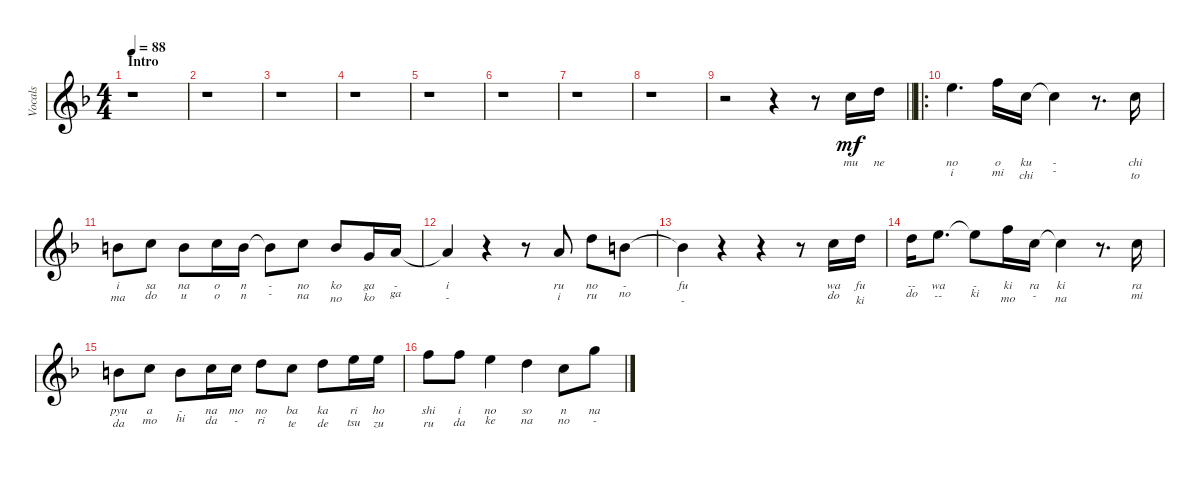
\track ("Vocals" "Vocals") {instrument pad4choir}
\staff {score}
\tuning (E4 B3 G3 D3 A2 E2 B1) {hide}
\ts (4 4)
\section ("" "Intro")
\tempo 88
\clef g2
\ks dminor
r.1{dy mf instrument pad4choir} |
r.1 |
r.1 |
r.1 |
r.1 |
r.1 |
r.1 |
r.1 |
\barLineRight lightlight
r.2 r.4 r.8 8.1.16{lyrics (0 "mu") lyrics (1 "") lyrics (2 "") lyrics (3 "") lyrics (4 "")} 10.1.16{lyrics (0 "ne") lyrics (1 "") lyrics (2 "") lyrics (3 "") lyrics (4 "")} |
\ro
\section ("" "")
12.1.4{d lyrics (0 "no") lyrics (1 "i") lyrics (2 "") lyrics (3 "") lyrics (4 "")} 13.1.16{lyrics (0 "o") lyrics (1 "mi") lyrics (2 "") lyrics (3 "") lyrics (4 "")} 8.1.16{lyrics (0 "ku") lyrics (1 "chi") lyrics (2 "") lyrics (3 "") lyrics (4 "")} 8.1{t}.4{lyrics (0 "-") lyrics (1 "-") lyrics (2 "") lyrics (3 "") lyrics (4 "")} r.8{d} 8.1.16{lyrics (0 "chi") lyrics (1 "to") lyrics (2 "") lyrics (3 "") lyrics (4 "")} |
7.1.8{lyrics (0 "i") lyrics (1 "ma") lyrics (2 "") lyrics (3 "") lyrics (4 "")} 8.1.8{lyrics (0 "sa") lyrics (1 "do") lyrics (2 "") lyrics (3 "") lyrics (4 "")} 7.1.8{lyrics (0 "na") lyrics (1 "u") lyrics (2 "") lyrics (3 "") lyrics (4 "")} 8.1.16{lyrics (0 "o") lyrics (1 "o") lyrics (2 "") lyrics (3 "") lyrics (4 "")} 7.1.16{lyrics (0 "n") lyrics (1 "n") lyrics (2 "") lyrics (3 "") lyrics (4 "")} 7.1{t}.8{lyrics (0 "-") lyrics (1 "-") lyrics (2 "") lyrics (3 "") lyrics (4 "")} 8.1.8{lyrics (0 "no") lyrics (1 "na") lyrics (2 "") lyrics (3 "") lyrics (4 "")} 7.1.8{lyrics (0 "ko") lyrics (1 "no") lyrics (2 "") lyrics (3 "") lyrics (4 "")} 3.1.16{lyrics (0 "ga") lyrics (1 "ko") lyrics (2 "") lyrics (3 "") lyrics (4 "")} 5.1.16{lyrics (0 "-") lyrics (1 "ga") lyrics (2 "") lyrics (3 "") lyrics (4 "")} |
5.1{t}.4{lyrics (0 "i") lyrics (1 "-") lyrics (2 "") lyrics (3 "") lyrics (4 "")} r.4 r.8 5.1.8{lyrics (0 "ru") lyrics (1 "i") lyrics (2 "") lyrics (3 "") lyrics (4 "")} 10.1.8{lyrics (0 "no") lyrics (1 "ru") lyrics (2 "") lyrics (3 "") lyrics (4 "")} 7.1.8{lyrics (0 "-") lyrics (1 "no") lyrics (2 "") lyrics (3 "") lyrics (4 "")} |
7.1{t}.4{lyrics (0 "fu") lyrics (1 "-") lyrics (2 "") lyrics (3 "") lyrics (4 "")} r.4 r.4 r.8 8.1.16{lyrics (0 "wa") lyrics (1 "do") lyrics (2 "") lyrics (3 "") lyrics (4 "")} 10.1.16{lyrics (0 "fu") lyrics (1 "ki") lyrics (2 "") lyrics (3 "") lyrics (4 "")} |
10.1.16{lyrics (0 "--") lyrics (1 "do") lyrics (2 "") lyrics (3 "") lyrics (4 "")} 12.1.8{d lyrics (0 "wa") lyrics (1 "--") lyrics (2 "") lyrics (3 "") lyrics (4 "")} 12.1{t}.8{lyrics (0 "-") lyrics (1 "ki") lyrics (2 "") lyrics (3 "") lyrics (4 "")} 13.1.16{lyrics (0 "ki") lyrics (1 "mo") lyrics (2 "") lyrics (3 "") lyrics (4 "")} 8.1.16{lyrics (0 "ra") lyrics (1 "-") lyrics (2 "") lyrics (3 "") lyrics (4 "")} 8.1{t}.4{lyrics (0 "ki") lyrics (1 "na") lyrics (2 "") lyrics (3 "") lyrics (4 "")} r.8{d} 8.1.16{lyrics (0 "ra") lyrics (1 "mi") lyrics (2 "") lyrics (3 "") lyrics (4 "")} |
7.1.8{lyrics (0 "pyu") lyrics (1 "da") lyrics (2 "") lyrics (3 "") lyrics (4 "")} 8.1.8{lyrics (0 "a") lyrics (1 "mo") lyrics (2 "") lyrics (3 "") lyrics (4 "")} 7.1.8{lyrics (0 "-") lyrics (1 "hi") lyrics (2 "") lyrics (3 "") lyrics (4 "")} 8.1.16{lyrics (0 "na") lyrics (1 "da") lyrics (2 "") lyrics (3 "") lyrics (4 "")} 8.1.16{lyrics (0 "mo") lyrics (1 "-") lyrics (2 "") lyrics (3 "") lyrics (4 "")} 10.1.8{lyrics (0 "no") lyrics (1 "ri") lyrics (2 "") lyrics (3 "") lyrics (4 "")} 8.1.8{lyrics (0 "ba") lyrics (1 "te") lyrics (2 "") lyrics (3 "") lyrics (4 "")} 10.1.8{lyrics (0 "ka") lyrics (1 "de") lyrics (2 "") lyrics (3 "") lyrics (4 "")} 12.1.16{lyrics (0 "ri") lyrics (1 "tsu") lyrics (2 "") lyrics (3 "") lyrics (4 "")} 12.1.16{lyrics (0 "ho") lyrics (1 "zu") lyrics (2 "") lyrics (3 "") lyrics (4 "")} |
13.1.8{lyrics (0 "shi") lyrics (1 "ru") lyrics (2 "") lyrics (3 "") lyrics (4 "")} 13.1.8{lyrics (0 "i") lyrics (1 "da") lyrics (2 "") lyrics (3 "") lyrics (4 "")} 12.1.4{lyrics (0 "no") lyrics (1 "ke") lyrics (2 "") lyrics (3 "") lyrics (4 "")} 10.1.4{lyrics (0 "so") lyrics (1 "na") lyrics (2 "") lyrics (3 "") lyrics (4 "")} 8.1.8{lyrics (0 "n") lyrics (1 "no") lyrics (2 "") lyrics (3 "") lyrics (4 "")} 15.1.8{lyrics (0 "na") lyrics (1 "-") lyrics (2 "") lyrics (3 "") lyrics (4 "")}
